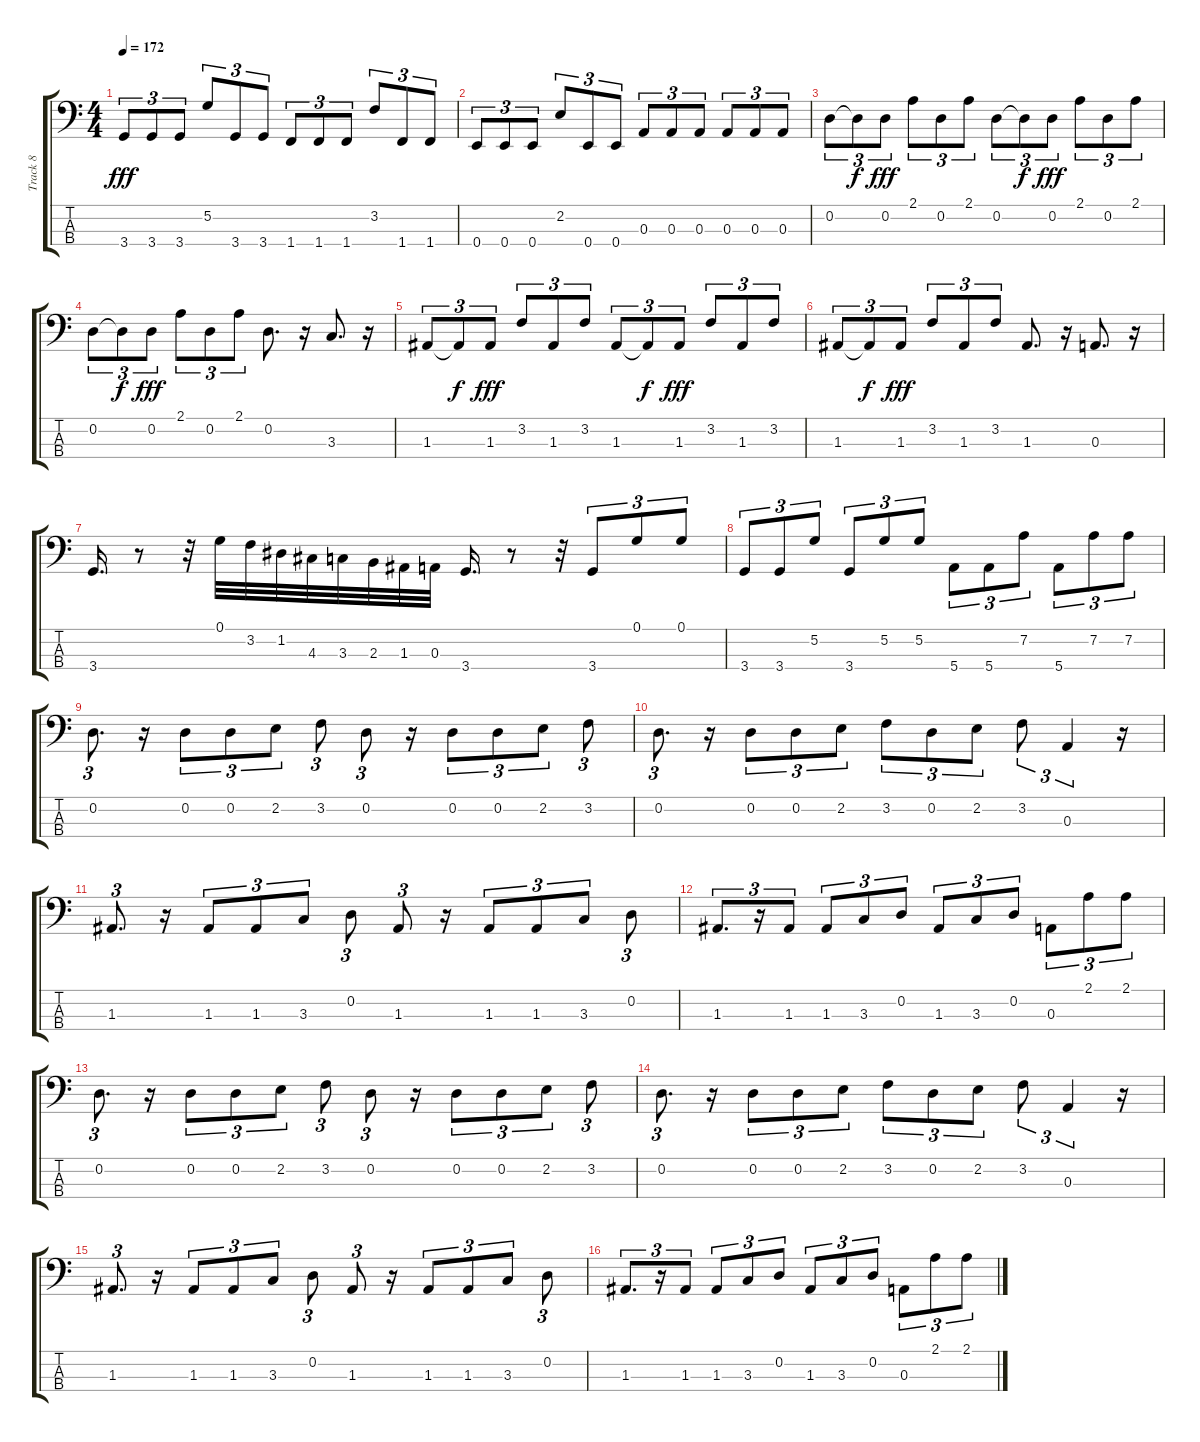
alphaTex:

\track ("Track 8" "Track 8") {instrument electricbassfinger}
\staff {score tabs}
\tuning (G2 D2 A1 E1) {hide}
\ts (4 4)
\tempo 172
\clef f4
\ks c
3.4.8{tu (3 2) dy fff} 3.4.8{tu (3 2)} 3.4.8{tu (3 2)} 5.2.8{tu (3 2)} 3.4.8{tu (3 2)} 3.4.8{tu (3 2)} 1.4.8{tu (3 2)} 1.4.8{tu (3 2)} 1.4.8{tu (3 2)} 3.2.8{tu (3 2)} 1.4.8{tu (3 2)} 1.4.8{tu (3 2)} |
0.4.8{tu (3 2)} 0.4.8{tu (3 2)} 0.4.8{tu (3 2)} 2.2.8{tu (3 2)} 0.4.8{tu (3 2)} 0.4.8{tu (3 2)} 0.3.8{tu (3 2)} 0.3.8{tu (3 2)} 0.3.8{tu (3 2)} 0.3.8{tu (3 2)} 0.3.8{tu (3 2)} 0.3.8{tu (3 2)} |
0.2.8{tu (3 2)} 0.2{t}.8{tu (3 2) dy f} 0.2.8{tu (3 2) dy fff} 2.1.8{tu (3 2)} 0.2.8{tu (3 2)} 2.1.8{tu (3 2)} 0.2.8{tu (3 2)} 0.2{t}.8{tu (3 2) dy f} 0.2.8{tu (3 2) dy fff} 2.1.8{tu (3 2)} 0.2.8{tu (3 2)} 2.1.8{tu (3 2)} |
0.2.8{tu (3 2)} 0.2{t}.8{tu (3 2) dy f} 0.2.8{tu (3 2) dy fff} 2.1.8{tu (3 2)} 0.2.8{tu (3 2)} 2.1.8{tu (3 2)} 0.2.8{d} r.16 3.3.8{d} r.16 |
1.3.8{tu (3 2)} 1.3{t}.8{tu (3 2) dy f} 1.3.8{tu (3 2) dy fff} 3.2.8{tu (3 2)} 1.3.8{tu (3 2)} 3.2.8{tu (3 2)} 1.3.8{tu (3 2)} 1.3{t}.8{tu (3 2) dy f} 1.3.8{tu (3 2) dy fff} 3.2.8{tu (3 2)} 1.3.8{tu (3 2)} 3.2.8{tu (3 2)} |
1.3.8{tu (3 2)} 1.3{t}.8{tu (3 2) dy f} 1.3.8{tu (3 2) dy fff} 3.2.8{tu (3 2)} 1.3.8{tu (3 2)} 3.2.8{tu (3 2)} 1.3.8{d} r.16 0.3.8{d} r.16 |
3.4.16{d} r.8 r.32 0.1.32 3.2.32 1.2.32 4.3.32 3.3.32 2.3.32 1.3.32 0.3.32 3.4.16{d} r.8 r.32 3.4.8{tu (3 2)} 0.1.8{tu (3 2)} 0.1.8{tu (3 2)} |
3.4.8{tu (3 2)} 3.4.8{tu (3 2)} 5.2.8{tu (3 2)} 3.4.8{tu (3 2)} 5.2.8{tu (3 2)} 5.2.8{tu (3 2)} 5.4.8{tu (3 2)} 5.4.8{tu (3 2)} 7.2.8{tu (3 2)} 5.4.8{tu (3 2)} 7.2.8{tu (3 2)} 7.2.8{tu (3 2)} |
0.2.8{d tu (3 2)} r.16 0.2.8{tu (3 2)} 0.2.8{tu (3 2)} 2.2.8{tu (3 2)} 3.2.8{tu (3 2)} 0.2.8{tu (3 2)} r.16 0.2.8{tu (3 2)} 0.2.8{tu (3 2)} 2.2.8{tu (3 2)} 3.2.8{tu (3 2)} |
0.2.8{d tu (3 2)} r.16 0.2.8{tu (3 2)} 0.2.8{tu (3 2)} 2.2.8{tu (3 2)} 3.2.8{tu (3 2)} 0.2.8{tu (3 2)} 2.2.8{tu (3 2)} 3.2.8{tu (3 2)} 0.3.4{tu (3 2)} r.16 |
1.3.8{d tu (3 2)} r.16 1.3.8{tu (3 2)} 1.3.8{tu (3 2)} 3.3.8{tu (3 2)} 0.2.8{tu (3 2)} 1.3.8{tu (3 2)} r.16 1.3.8{tu (3 2)} 1.3.8{tu (3 2)} 3.3.8{tu (3 2)} 0.2.8{tu (3 2)} |
1.3.8{d tu (3 2)} r.16{tu (3 2)} 1.3.8{tu (3 2)} 1.3.8{tu (3 2)} 3.3.8{tu (3 2)} 0.2.8{tu (3 2)} 1.3.8{tu (3 2)} 3.3.8{tu (3 2)} 0.2.8{tu (3 2)} 0.3.8{tu (3 2)} 2.1.8{tu (3 2)} 2.1.8{tu (3 2)} |
0.2.8{d tu (3 2)} r.16 0.2.8{tu (3 2)} 0.2.8{tu (3 2)} 2.2.8{tu (3 2)} 3.2.8{tu (3 2)} 0.2.8{tu (3 2)} r.16 0.2.8{tu (3 2)} 0.2.8{tu (3 2)} 2.2.8{tu (3 2)} 3.2.8{tu (3 2)} |
0.2.8{d tu (3 2)} r.16 0.2.8{tu (3 2)} 0.2.8{tu (3 2)} 2.2.8{tu (3 2)} 3.2.8{tu (3 2)} 0.2.8{tu (3 2)} 2.2.8{tu (3 2)} 3.2.8{tu (3 2)} 0.3.4{tu (3 2)} r.16 |
1.3.8{d tu (3 2)} r.16 1.3.8{tu (3 2)} 1.3.8{tu (3 2)} 3.3.8{tu (3 2)} 0.2.8{tu (3 2)} 1.3.8{tu (3 2)} r.16 1.3.8{tu (3 2)} 1.3.8{tu (3 2)} 3.3.8{tu (3 2)} 0.2.8{tu (3 2)} |
1.3.8{d tu (3 2)} r.16{tu (3 2)} 1.3.8{tu (3 2)} 1.3.8{tu (3 2)} 3.3.8{tu (3 2)} 0.2.8{tu (3 2)} 1.3.8{tu (3 2)} 3.3.8{tu (3 2)} 0.2.8{tu (3 2)} 0.3.8{tu (3 2)} 2.1.8{tu (3 2)} 2.1.8{tu (3 2)}
